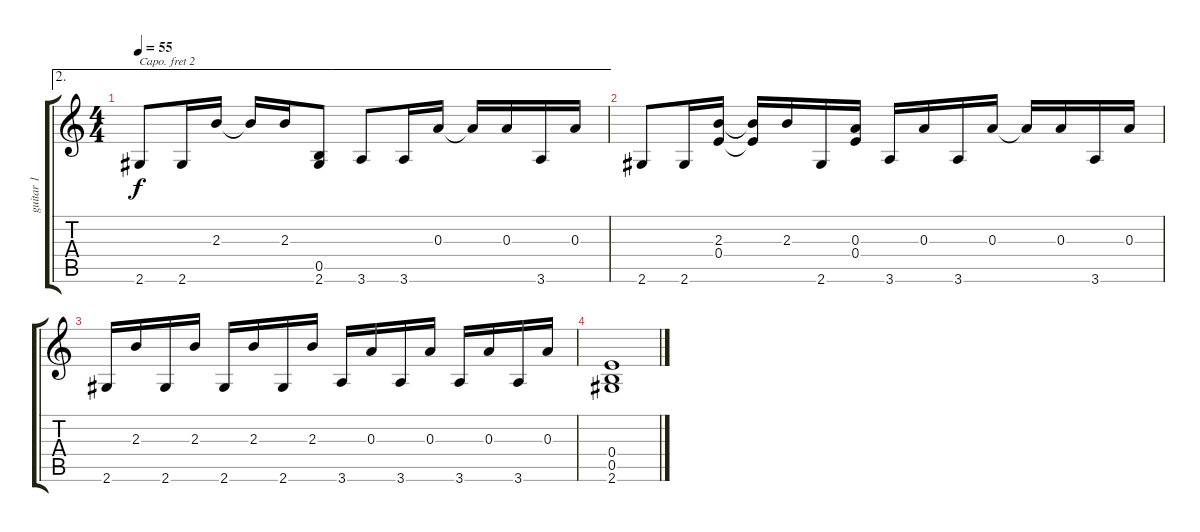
\track ("guitar 1" "guitar 1") {instrument acousticguitarsteel}
\staff {score tabs}
\capo 2
\tuning (E4 B3 G3 D3 A2 E2) {hide}
\ae 2
\ts (4 4)
\tempo 55
\clef g2
\ks c
2.6.8{dy f} 2.6.16 2.3.16 2.3{t}.16 2.3.16 (0.5 2.6).8 3.6.8 3.6.16 0.3.16 0.3{t}.16 0.3.16 3.6.16 0.3.16 |
2.6.8 2.6.16 (2.3 0.4).16 (2.3{t} 0.4{t}).16 2.3.16 2.6.16 (0.3 0.4).16 3.6.16 0.3.16 3.6.16 0.3.16 0.3{t}.16 0.3.16 3.6.16 0.3.16 |
2.6.16 2.3.16 2.6.16 2.3.16 2.6.16 2.3.16 2.6.16 2.3.16 3.6.16 0.3.16 3.6.16 0.3.16 3.6.16 0.3.16 3.6.16 0.3.16 |
(0.4 0.5 2.6).1
